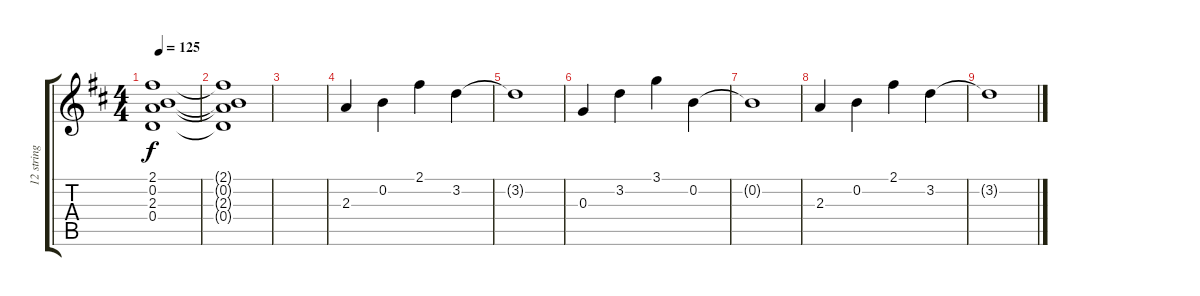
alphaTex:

\track ("12 string" "12 string") {instrument acousticguitarsteel}
\staff {score tabs}
\tuning (E4 B3 G3 D3 A2 E2) {hide}
\ts (4 4)
\tempo 125
\clef g2
\ks d
(2.1 0.2 2.3 0.4).1{dy f} |
(2.1{t} 0.2{t} 2.3{t} 0.4{t}).1 |
|
2.3.4 0.2.4 2.1.4 3.2.4 |
3.2{t}.1 |
0.3.4 3.2.4 3.1.4 0.2.4 |
0.2{t}.1 |
2.3.4 0.2.4 2.1.4 3.2.4 |
3.2{t}.1
